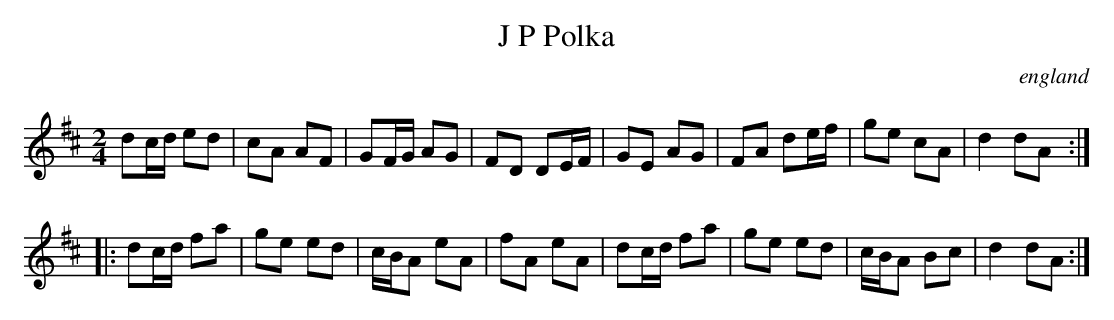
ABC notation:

X:1
T:J P Polka
O:england
M:2/4
L:1/8
K:D
dc/d/ ed|cA AF|GF/G/ AG|FD DE/F/|GE AG|FA de/f/|ge cA|d2 dA:|
|:dc/d/ fa|ge ed|c/B/A eA|fA eA|dc/d/ fa|ge ed|c/B/A Bc|d2 dA:|
